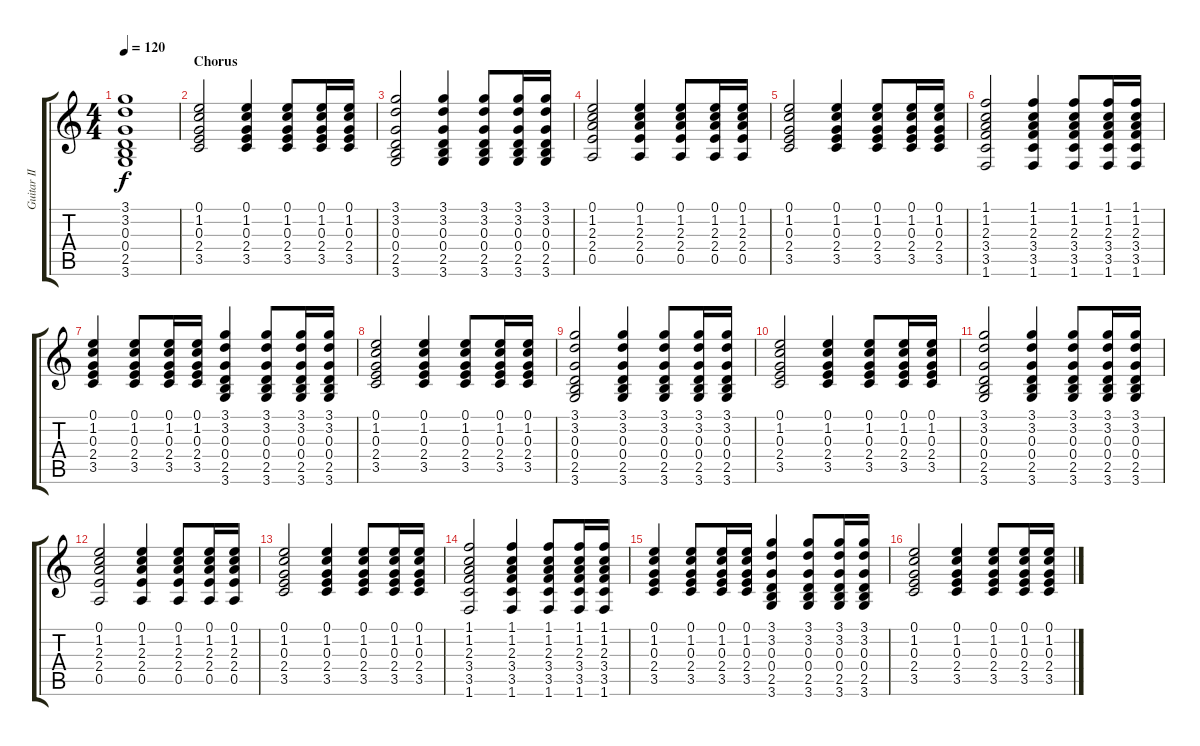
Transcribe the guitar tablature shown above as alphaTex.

\track ("Guitar II" "Guitar II") {instrument electricguitarjazz}
\staff {score tabs}
\tuning (E4 B3 G3 D3 A2 E2) {hide}
\ts (4 4)
\tempo 120
\clef g2
\ks c
(3.1 3.2 0.3 0.4 2.5 3.6).1{dy f} |
\section ("" "Chorus")
(0.1 1.2 0.3 2.4 3.5).2 (0.1 1.2 0.3 2.4 3.5).4 (0.1 1.2 0.3 2.4 3.5).8 (0.1 1.2 0.3 2.4 3.5).16 (0.1 1.2 0.3 2.4 3.5).16 |
(3.1 3.2 0.3 0.4 2.5 3.6).2 (3.1 3.2 0.3 0.4 2.5 3.6).4 (3.1 3.2 0.3 0.4 2.5 3.6).8 (3.1 3.2 0.3 0.4 2.5 3.6).16 (3.1 3.2 0.3 0.4 2.5 3.6).16 |
(0.1 1.2 2.3 2.4 0.5).2 (0.1 1.2 2.3 2.4 0.5).4 (0.1 1.2 2.3 2.4 0.5).8 (0.1 1.2 2.3 2.4 0.5).16 (0.1 1.2 2.3 2.4 0.5).16 |
(0.1 1.2 0.3 2.4 3.5).2 (0.1 1.2 0.3 2.4 3.5).4 (0.1 1.2 0.3 2.4 3.5).8 (0.1 1.2 0.3 2.4 3.5).16 (0.1 1.2 0.3 2.4 3.5).16 |
(1.1 1.2 2.3 3.4 3.5 1.6).2 (1.1 1.2 2.3 3.4 3.5 1.6).4 (1.1 1.2 2.3 3.4 3.5 1.6).8 (1.1 1.2 2.3 3.4 3.5 1.6).16 (1.1 1.2 2.3 3.4 3.5 1.6).16 |
(0.1 1.2 0.3 2.4 3.5).4 (0.1 1.2 0.3 2.4 3.5).8 (0.1 1.2 0.3 2.4 3.5).16 (0.1 1.2 0.3 2.4 3.5).16 (3.1 3.2 0.3 0.4 2.5 3.6).4 (3.1 3.2 0.3 0.4 2.5 3.6).8 (3.1 3.2 0.3 0.4 2.5 3.6).16 (3.1 3.2 0.3 0.4 2.5 3.6).16 |
(0.1 1.2 0.3 2.4 3.5).2 (0.1 1.2 0.3 2.4 3.5).4 (0.1 1.2 0.3 2.4 3.5).8 (0.1 1.2 0.3 2.4 3.5).16 (0.1 1.2 0.3 2.4 3.5).16 |
(3.1 3.2 0.3 0.4 2.5 3.6).2 (3.1 3.2 0.3 0.4 2.5 3.6).4 (3.1 3.2 0.3 0.4 2.5 3.6).8 (3.1 3.2 0.3 0.4 2.5 3.6).16 (3.1 3.2 0.3 0.4 2.5 3.6).16 |
(0.1 1.2 0.3 2.4 3.5).2 (0.1 1.2 0.3 2.4 3.5).4 (0.1 1.2 0.3 2.4 3.5).8 (0.1 1.2 0.3 2.4 3.5).16 (0.1 1.2 0.3 2.4 3.5).16 |
(3.1 3.2 0.3 0.4 2.5 3.6).2 (3.1 3.2 0.3 0.4 2.5 3.6).4 (3.1 3.2 0.3 0.4 2.5 3.6).8 (3.1 3.2 0.3 0.4 2.5 3.6).16 (3.1 3.2 0.3 0.4 2.5 3.6).16 |
(0.1 1.2 2.3 2.4 0.5).2 (0.1 1.2 2.3 2.4 0.5).4 (0.1 1.2 2.3 2.4 0.5).8 (0.1 1.2 2.3 2.4 0.5).16 (0.1 1.2 2.3 2.4 0.5).16 |
(0.1 1.2 0.3 2.4 3.5).2 (0.1 1.2 0.3 2.4 3.5).4 (0.1 1.2 0.3 2.4 3.5).8 (0.1 1.2 0.3 2.4 3.5).16 (0.1 1.2 0.3 2.4 3.5).16 |
(1.1 1.2 2.3 3.4 3.5 1.6).2 (1.1 1.2 2.3 3.4 3.5 1.6).4 (1.1 1.2 2.3 3.4 3.5 1.6).8 (1.1 1.2 2.3 3.4 3.5 1.6).16 (1.1 1.2 2.3 3.4 3.5 1.6).16 |
(0.1 1.2 0.3 2.4 3.5).4 (0.1 1.2 0.3 2.4 3.5).8 (0.1 1.2 0.3 2.4 3.5).16 (0.1 1.2 0.3 2.4 3.5).16 (3.1 3.2 0.3 0.4 2.5 3.6).4 (3.1 3.2 0.3 0.4 2.5 3.6).8 (3.1 3.2 0.3 0.4 2.5 3.6).16 (3.1 3.2 0.3 0.4 2.5 3.6).16 |
(0.1 1.2 0.3 2.4 3.5).2 (0.1 1.2 0.3 2.4 3.5).4 (0.1 1.2 0.3 2.4 3.5).8 (0.1 1.2 0.3 2.4 3.5).16 (0.1 1.2 0.3 2.4 3.5).16
